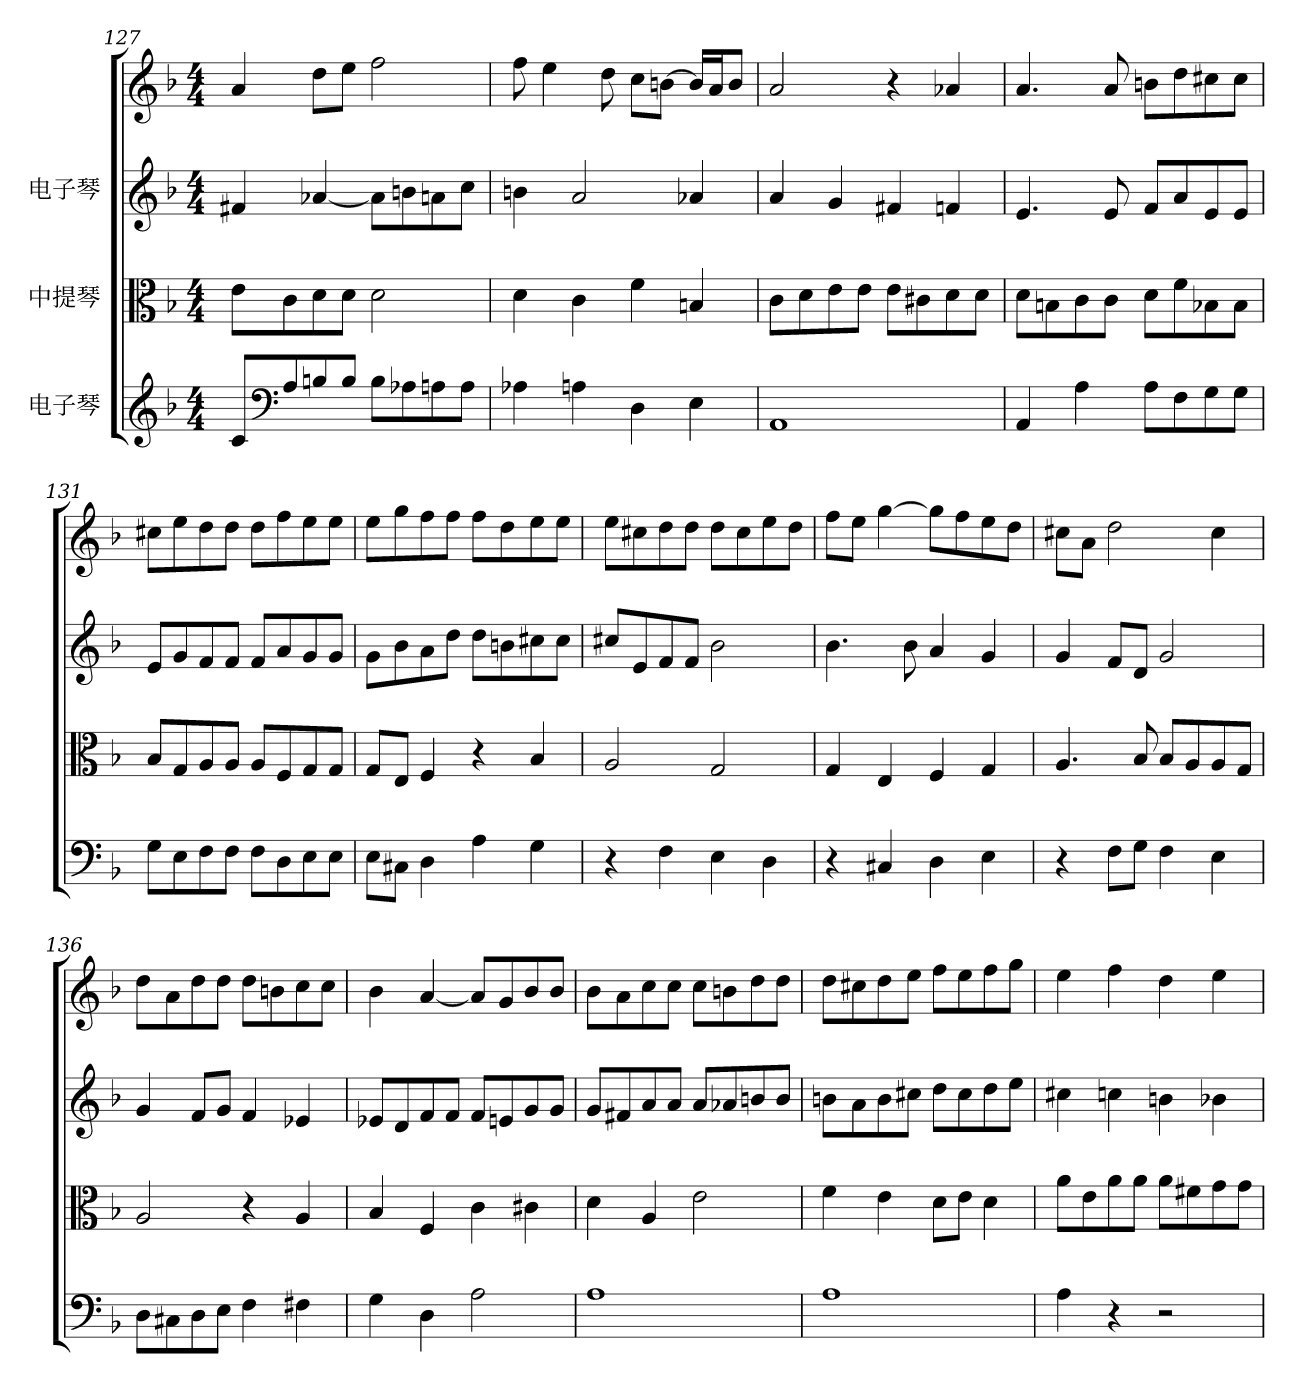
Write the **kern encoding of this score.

**kern	**kern	**kern	**kern
*part3	*part2	*part1	*part1
*staff4	*staff3	*staff2	*staff1
*I"电子琴	*I"中提琴	*I"电子琴	*
*clefG2	*clefC3	*clefG2	*clefG2
*k[b-]	*k[b-]	*k[b-]	*k[b-]
*M4/4	*M4/4	*M4/4	*M4/4
=127	=127	=127	=127
8c/L	8e\L	4f#X/	4a/
*clefF4	*	*	*
8A/	8c\	.	.
8Bn/	8d\	[4a-X/	8dd\L
8B/J	8d\J	.	8ee\J
8B\L	2d\	8a-\L]	2ff\
8A-X\	.	8bn\	.
8An\	.	8an\	.
8A\J	.	8cc\J	.
=128	=128	=128	=128
4A-X\	4d\	4bn\	8ff\
.	.	.	4ee\
4An\	4c\	2a/	.
.	.	.	8dd\
4D\	4f\	.	8cc\L
.	.	.	[8bn\J
4E\	4Bn/	4a-X/	16b/LL]
.	.	.	16a/J
.	.	.	8b/J
!!LO:LB:g=z
=129	=129	=129	=129
1AA	8c\L	4a/	2a/
.	8d\	.	.
.	8e\	4g/	.
.	8e\J	.	.
.	8e\L	4f#X/	4r
.	8c#X\	.	.
.	8d\	4fn/	4a-X/
.	8d\J	.	.
=130	=130	=130	=130
4AA/	8d\L	4.e/	4.a/
.	8Bn\	.	.
4A\	8c\	.	.
.	8c\J	8e/	8a/
8A\L	8d\L	8f/L	8bn\L
8F\	8f\	8a/	8dd\
8G\	8B-X\	8e/	8cc#X\
8G\J	8B-\J	8e/J	8cc#\J
=131	=131	=131	=131
8G\L	8B-/L	8e/L	8cc#X\L
8E\	8G/	8g/	8ee\
8F\	8A/	8f/	8dd\
8F\J	8A/J	8f/J	8dd\J
8F\L	8A/L	8f/L	8dd\L
8D\	8F/	8a/	8ff\
8E\	8G/	8g/	8ee\
8E\J	8G/J	8g/J	8ee\J
=132	=132	=132	=132
8E\L	8G/L	8g\L	8ee\L
8C#X\J	8E/J	8b-\	8gg\
4D\	4F/	8a\	8ff\
.	.	8dd\J	8ff\J
4A\	4r	8dd\L	8ff\L
.	.	8bn\	8dd\
4G\	4B-/	8cc#X\	8ee\
.	.	8cc#\J	8ee\J
!!LO:PB:g=z
=133	=133	=133	=133
4r	2A/	8cc#X/L	8ee\L
.	.	8e/	8cc#X\
4F\	.	8f/	8dd\
.	.	8f/J	8dd\J
4E\	2G/	2b-\	8dd\L
.	.	.	8cc#\
4D\	.	.	8ee\
.	.	.	8dd\J
=134	=134	=134	=134
4r	4G/	4.b-\	8ff\L
.	.	.	8ee\J
4C#X/	4E/	.	[4gg\
.	.	8b-\	.
4D\	4F/	4a/	8gg\L]
.	.	.	8ff\
4E\	4G/	4g/	8ee\
.	.	.	8dd\J
=135	=135	=135	=135
4r	4.A/	4g/	8cc#X\L
.	.	.	8a\J
8F\L	.	8f/L	2dd\
8G\J	8B-/	8d/J	.
4F\	8B-/L	2g/	.
.	8A/	.	.
4E\	8A/	.	4cc#\
.	8G/J	.	.
=136	=136	=136	=136
8D\L	2A/	4g/	8dd\L
8C#X\	.	.	8a\
8D\	.	8f/L	8dd\
8E\J	.	8g/J	8dd\J
4F\	4r	4f/	8dd\L
.	.	.	8bn\
4F#X\	4A/	4e-X/	8cc\
.	.	.	8cc\J
!!LO:LB:g=z
=137	=137	=137	=137
4G\	4B-/	8e-X/L	4b-\
.	.	8d/	.
4D\	4F/	8f/	[4a/
.	.	8f/J	.
2A\	4c\	8f/L	8a/L]
.	.	8en/	8g/
.	4c#X\	8g/	8b-/
.	.	8g/J	8b-/J
=138	=138	=138	=138
1A	4d\	8g/L	8b-\L
.	.	8f#X/	8a\
.	4A/	8a/	8cc\
.	.	8a/J	8cc\J
.	2e\	8a/L	8cc\L
.	.	8a-X/	8bn\
.	.	8bn/	8dd\
.	.	8b/J	8dd\J
=139	=139	=139	=139
1A	4f\	8bn\L	8dd\L
.	.	8a\	8cc#X\
.	4e\	8b\	8dd\
.	.	8cc#X\J	8ee\J
.	8d\L	8dd\L	8ff\L
.	8e\J	8cc#\	8ee\
.	4d\	8dd\	8ff\
.	.	8ee\J	8gg\J
=140	=140	=140	=140
4A\	8a\L	4cc#X\	4ee\
.	8e\	.	.
4r	8a\	4ccn\	4ff\
.	8a\J	.	.
2r	8a\L	4bn\	4dd\
.	8f#X\	.	.
.	8g\	4b-X\	4ee\
.	8g\J	.	.
=	=	=	=
*-	*-	*-	*-
